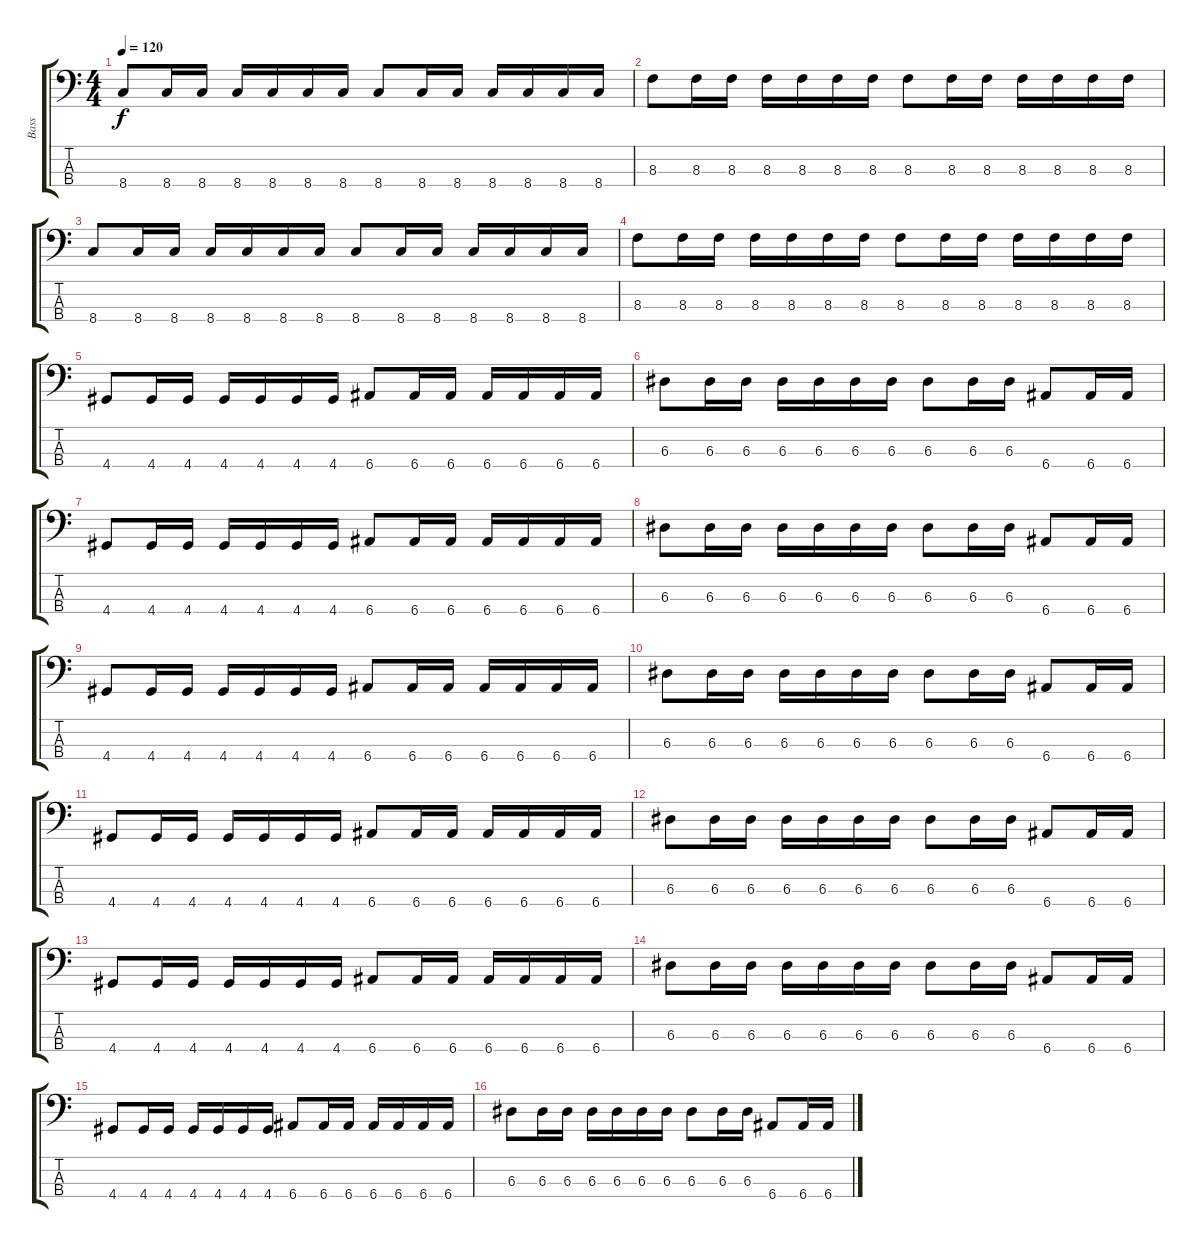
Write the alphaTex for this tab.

\track ("Bass" "Bass") {instrument electricbasspick}
\staff {score tabs}
\tuning (G2 D2 A1 E1) {hide}
\ts (4 4)
\tempo 120
\clef f4
\ks c
8.4.8{dy f} 8.4.16 8.4.16 8.4.16 8.4.16 8.4.16 8.4.16 8.4.8 8.4.16 8.4.16 8.4.16 8.4.16 8.4.16 8.4.16 |
8.3.8 8.3.16 8.3.16 8.3.16 8.3.16 8.3.16 8.3.16 8.3.8 8.3.16 8.3.16 8.3.16 8.3.16 8.3.16 8.3.16 |
8.4.8 8.4.16 8.4.16 8.4.16 8.4.16 8.4.16 8.4.16 8.4.8 8.4.16 8.4.16 8.4.16 8.4.16 8.4.16 8.4.16 |
8.3.8 8.3.16 8.3.16 8.3.16 8.3.16 8.3.16 8.3.16 8.3.8 8.3.16 8.3.16 8.3.16 8.3.16 8.3.16 8.3.16 |
4.4.8 4.4.16 4.4.16 4.4.16 4.4.16 4.4.16 4.4.16 6.4.8 6.4.16 6.4.16 6.4.16 6.4.16 6.4.16 6.4.16 |
6.3.8 6.3.16 6.3.16 6.3.16 6.3.16 6.3.16 6.3.16 6.3.8 6.3.16 6.3.16 6.4.8 6.4.16 6.4.16 |
4.4.8 4.4.16 4.4.16 4.4.16 4.4.16 4.4.16 4.4.16 6.4.8 6.4.16 6.4.16 6.4.16 6.4.16 6.4.16 6.4.16 |
6.3.8 6.3.16 6.3.16 6.3.16 6.3.16 6.3.16 6.3.16 6.3.8 6.3.16 6.3.16 6.4.8 6.4.16 6.4.16 |
4.4.8 4.4.16 4.4.16 4.4.16 4.4.16 4.4.16 4.4.16 6.4.8 6.4.16 6.4.16 6.4.16 6.4.16 6.4.16 6.4.16 |
6.3.8 6.3.16 6.3.16 6.3.16 6.3.16 6.3.16 6.3.16 6.3.8 6.3.16 6.3.16 6.4.8 6.4.16 6.4.16 |
4.4.8 4.4.16 4.4.16 4.4.16 4.4.16 4.4.16 4.4.16 6.4.8 6.4.16 6.4.16 6.4.16 6.4.16 6.4.16 6.4.16 |
6.3.8 6.3.16 6.3.16 6.3.16 6.3.16 6.3.16 6.3.16 6.3.8 6.3.16 6.3.16 6.4.8 6.4.16 6.4.16 |
4.4.8 4.4.16 4.4.16 4.4.16 4.4.16 4.4.16 4.4.16 6.4.8 6.4.16 6.4.16 6.4.16 6.4.16 6.4.16 6.4.16 |
6.3.8 6.3.16 6.3.16 6.3.16 6.3.16 6.3.16 6.3.16 6.3.8 6.3.16 6.3.16 6.4.8 6.4.16 6.4.16 |
4.4.8 4.4.16 4.4.16 4.4.16 4.4.16 4.4.16 4.4.16 6.4.8 6.4.16 6.4.16 6.4.16 6.4.16 6.4.16 6.4.16 |
6.3.8 6.3.16 6.3.16 6.3.16 6.3.16 6.3.16 6.3.16 6.3.8 6.3.16 6.3.16 6.4.8 6.4.16 6.4.16
